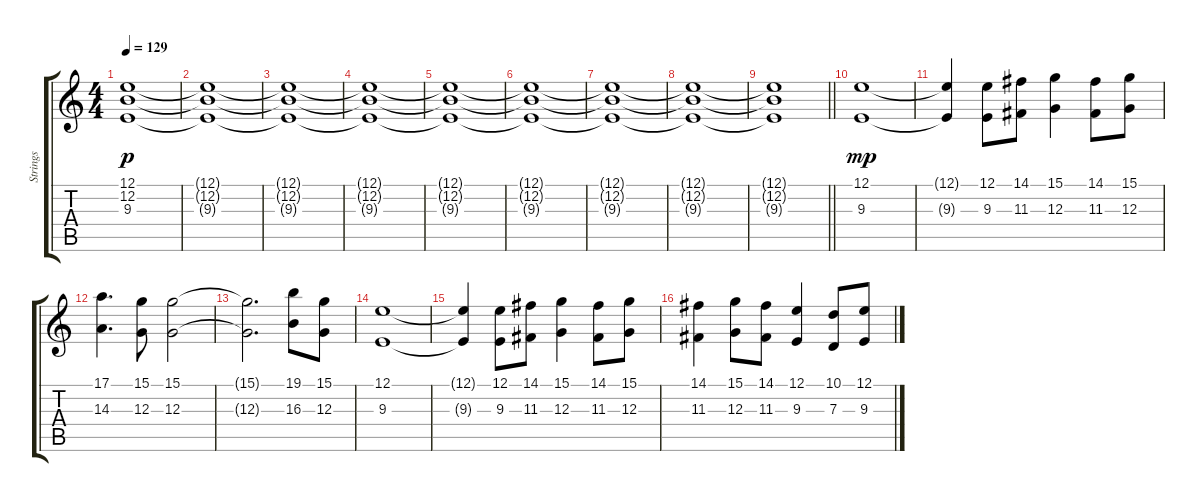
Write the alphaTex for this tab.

\track ("Strings" "Strings") {instrument stringensemble1}
\staff {score tabs}
\tuning (E4 B3 G3 D3 A2 E2) {hide}
\ts (4 4)
\tempo 129
\clef g2
\ks c
(12.1{t} 12.2{t} 9.3{t}).1{dy p} |
(12.1{t} 12.2{t} 9.3{t}).1 |
(12.1{t} 12.2{t} 9.3{t}).1 |
(12.1{t} 12.2{t} 9.3{t}).1 |
(12.1{t} 12.2{t} 9.3{t}).1 |
(12.1{t} 12.2{t} 9.3{t}).1 |
(12.1{t} 12.2{t} 9.3{t}).1 |
(12.1{t} 12.2{t} 9.3{t}).1 |
\barLineRight lightlight
(12.1{t} 12.2{t} 9.3{t}).1 |
(12.1 9.3).1{dy mp instrument stringensemble1} |
(12.1{t} 9.3{t}).4 (12.1 9.3).8 (14.1 11.3).8 (15.1 12.3).4 (14.1 11.3).8 (15.1 12.3).8 |
(17.1 14.3).4{d} (15.1 12.3).8 (15.1 12.3).2 |
(15.1{t} 12.3{t}).2{d} (19.1 16.3).8 (15.1 12.3).8 |
(12.1 9.3).1 |
(12.1{t} 9.3{t}).4 (12.1 9.3).8 (14.1 11.3).8 (15.1 12.3).4 (14.1 11.3).8 (15.1 12.3).8 |
(14.1 11.3).4 (15.1 12.3).8 (14.1 11.3).8 (12.1 9.3).4 (10.1 7.3).8 (12.1 9.3).8
